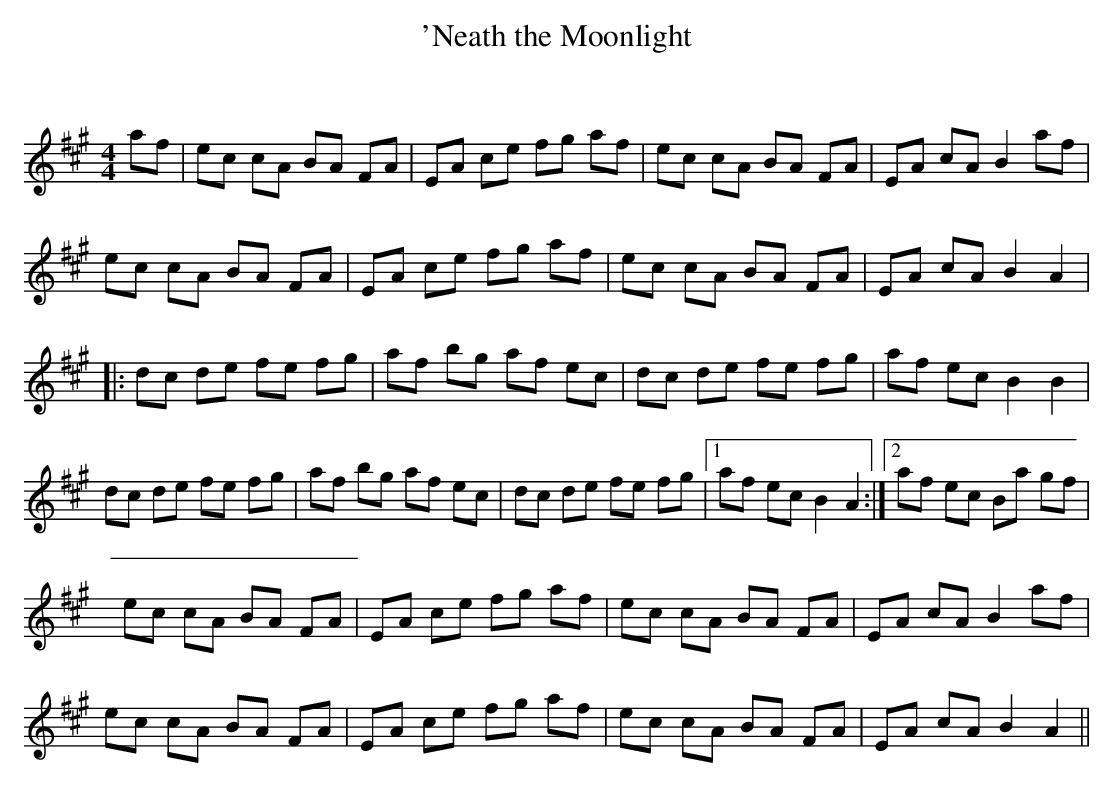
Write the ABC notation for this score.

X:1
T: 'Neath the Moonlight
C:
Q: 232
K:A
M:4/4
L:1/8
af|ec cA BA FA|EA ce fg af|ec cA BA FA|EA cA B2 af|
ec cA BA FA|EA ce fg af|ec cA BA FA|EA cA B2 A2|
|:dc de fe fg|af bg af ec|dc de fe fg|af ec B2 B2|
dc de fe fg|af bg af ec|dc de fe fg|1af ec B2 A2:|2af ec Ba gf|
ec cA BA FA|EA ce fg af|ec cA BA FA|EA cA B2 af|
ec cA BA FA|EA ce fg af|ec cA BA FA|EA cA B2 A2||
